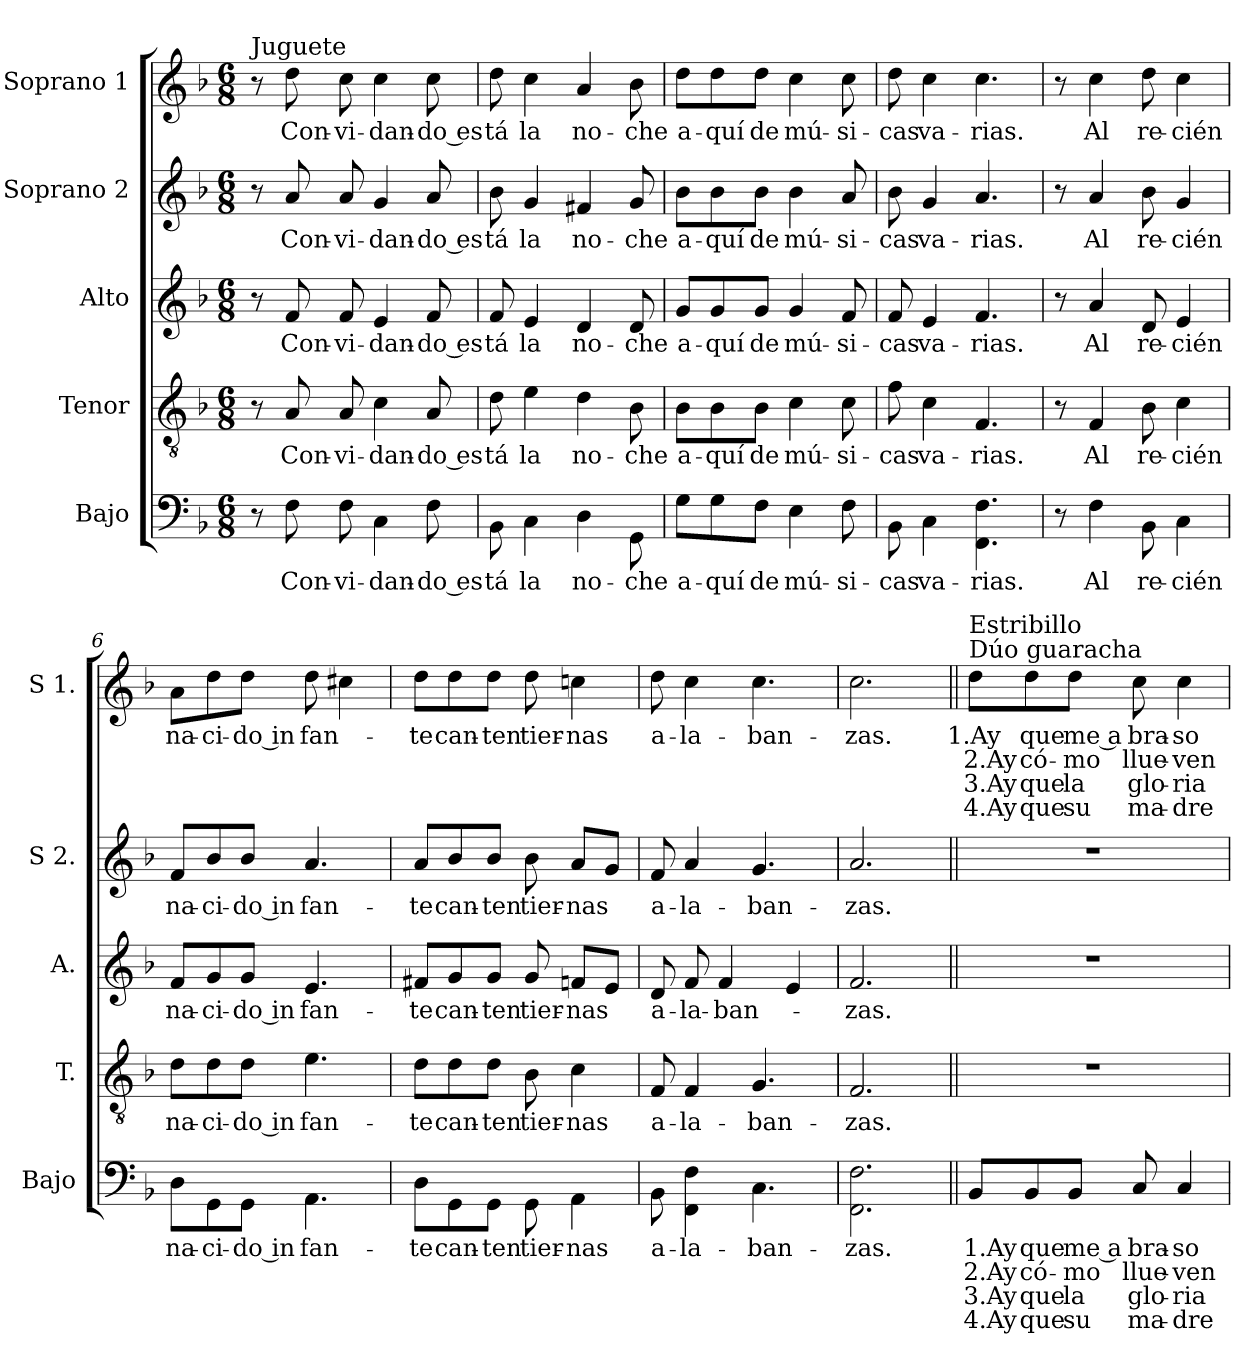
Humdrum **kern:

**kern	**text	**text	**text	**text	**kern	**text	**kern	**text	**kern	**text	**kern	**text	**text	**text	**text
*part5	*part5	*part5	*part5	*part5	*part4	*part4	*part3	*part3	*part2	*part2	*part1	*part1	*part1	*part1	*part1
*staff5	*staff5	*staff5	*staff5	*staff5	*staff4	*staff4	*staff3	*staff3	*staff2	*staff2	*staff1	*staff1	*staff1	*staff1	*staff1
*I"Bajo	*	*	*	*	*I"Tenor	*	*I"Alto	*	*I"Soprano 2	*	*I"Soprano 1	*	*	*	*
*I'Bajo	*	*	*	*	*I'T.	*	*I'A.	*	*I'S 2.	*	*I'S 1.	*	*	*	*
*clefF4	*	*	*	*	*clefGv2	*	*clefG2	*	*clefG2	*	*clefG2	*	*	*	*
*k[b-]	*	*	*	*	*k[b-]	*	*k[b-]	*	*k[b-]	*	*k[b-]	*	*	*	*
*M6/8	*	*	*	*	*M6/8	*	*M6/8	*	*M6/8	*	*M6/8	*	*	*	*
*MM120	*	*	*	*	*MM120	*	*MM120	*	*MM120	*	*MM120	*	*	*	*
=1	=1	=1	=1	=1	=1	=1	=1	=1	=1	=1	=1	=1	=1	=1	=1
!	!	!	!	!	!	!	!	!	!	!	!LO:TX:a:t=Juguete	!	!	!	!
8r	.	.	.	.	8r	.	8r	.	8r	.	8r	.	.	.	.
!	!LO:LY:b	!	!	!	!	!LO:LY:b	!	!LO:LY:b	!	!LO:LY:b	!	!LO:LY:b	!	!	!
8F\	Con-	.	.	.	8A/	Con-	8f/	Con-	8a/	Con-	8dd\	Con-	.	.	.
!	!LO:LY:b	!	!	!	!	!LO:LY:b	!	!LO:LY:b	!	!LO:LY:b	!	!LO:LY:b	!	!	!
8F\	-vi-	.	.	.	8A/	-vi-	8f/	-vi-	8a/	-vi-	8cc\	-vi-	.	.	.
!	!LO:LY:b	!	!	!	!	!LO:LY:b	!	!LO:LY:b	!	!LO:LY:b	!	!LO:LY:b	!	!	!
4C\	-dan-	.	.	.	4c\	-dan-	4e/	-dan-	4g/	-dan-	4cc\	-dan-	.	.	.
!	!LO:LY:b	!	!	!	!	!LO:LY:b	!	!LO:LY:b	!	!LO:LY:b	!	!LO:LY:b	!	!	!
8F\	do es	.	.	.	8A/	do es	8f/	do es	8a/	do es	8cc\	do es	.	.	.
=2	=2	=2	=2	=2	=2	=2	=2	=2	=2	=2	=2	=2	=2	=2	=2
!	!LO:LY:b	!	!	!	!	!LO:LY:b	!	!LO:LY:b	!	!LO:LY:b	!	!LO:LY:b	!	!	!
8BB-\	-tá	.	.	.	8d\	-tá	8f/	-tá	8b-\	-tá	8dd\	-tá	.	.	.
!	!LO:LY:b	!	!	!	!	!LO:LY:b	!	!LO:LY:b	!	!LO:LY:b	!	!LO:LY:b	!	!	!
4C\	la	.	.	.	4e\	la	4e/	la	4g/	la	4cc\	la	.	.	.
!	!LO:LY:b	!	!	!	!	!LO:LY:b	!	!LO:LY:b	!	!LO:LY:b	!	!LO:LY:b	!	!	!
4D\	no-	.	.	.	4d\	no-	4d/	no-	4f#X/	no-	4a/	no-	.	.	.
!	!LO:LY:b	!	!	!	!	!LO:LY:b	!	!LO:LY:b	!	!LO:LY:b	!	!LO:LY:b	!	!	!
8GG\	-che	.	.	.	8B-\	-che	8d/	-che	8g/	-che	8b-\	-che	.	.	.
=3	=3	=3	=3	=3	=3	=3	=3	=3	=3	=3	=3	=3	=3	=3	=3
!	!LO:LY:b	!	!	!	!	!LO:LY:b	!	!LO:LY:b	!	!LO:LY:b	!	!LO:LY:b	!	!	!
8G\L	a-	.	.	.	8B-\L	a-	8g/L	a-	8b-\L	a-	8dd\L	a-	.	.	.
!	!LO:LY:b	!	!	!	!	!LO:LY:b	!	!LO:LY:b	!	!LO:LY:b	!	!LO:LY:b	!	!	!
8G\	-quí	.	.	.	8B-\	-quí	8g/	-quí	8b-\	-quí	8dd\	-quí	.	.	.
!	!LO:LY:b	!	!	!	!	!LO:LY:b	!	!LO:LY:b	!	!LO:LY:b	!	!LO:LY:b	!	!	!
8F\J	de	.	.	.	8B-\J	de	8g/J	de	8b-\J	de	8dd\J	de	.	.	.
!	!LO:LY:b	!	!	!	!	!LO:LY:b	!	!LO:LY:b	!	!LO:LY:b	!	!LO:LY:b	!	!	!
4E\	mú-	.	.	.	4c\	mú-	4g/	mú-	4b-\	mú-	4cc\	mú-	.	.	.
!	!LO:LY:b	!	!	!	!	!LO:LY:b	!	!LO:LY:b	!	!LO:LY:b	!	!LO:LY:b	!	!	!
8F\	-si-	.	.	.	8c\	-si-	8f/	-si-	8a/	-si-	8cc\	-si-	.	.	.
=4	=4	=4	=4	=4	=4	=4	=4	=4	=4	=4	=4	=4	=4	=4	=4
!	!LO:LY:b	!	!	!	!	!LO:LY:b	!	!LO:LY:b	!	!LO:LY:b	!	!LO:LY:b	!	!	!
8BB-\	-cas	.	.	.	8f\	-cas	8f/	-cas	8b-\	-cas	8dd\	-cas	.	.	.
!	!LO:LY:b	!	!	!	!	!LO:LY:b	!	!LO:LY:b	!	!LO:LY:b	!	!LO:LY:b	!	!	!
4C\	va-	.	.	.	4c\	va-	4e/	va-	4g/	va-	4cc\	va-	.	.	.
!	!LO:LY:b	!	!	!	!	!LO:LY:b	!	!LO:LY:b	!	!LO:LY:b	!	!LO:LY:b	!	!	!
4.FF\ 4.F\	-rias.	.	.	.	4.F/	-rias.	4.f/	-rias.	4.a/	-rias.	4.cc\	-rias.	.	.	.
!!LO:LB:g=z
=5	=5	=5	=5	=5	=5	=5	=5	=5	=5	=5	=5	=5	=5	=5	=5
8r	.	.	.	.	8r	.	8r	.	8r	.	8r	.	.	.	.
!	!LO:LY:b	!	!	!	!	!LO:LY:b	!	!LO:LY:b	!	!LO:LY:b	!	!LO:LY:b	!	!	!
4F\	Al	.	.	.	4F/	Al	4a/	Al	4a/	Al	4cc\	Al	.	.	.
!	!LO:LY:b	!	!	!	!	!LO:LY:b	!	!LO:LY:b	!	!LO:LY:b	!	!LO:LY:b	!	!	!
8BB-\	re-	.	.	.	8B-\	re-	8d/	re-	8b-\	re-	8dd\	re-	.	.	.
!	!LO:LY:b	!	!	!	!	!LO:LY:b	!	!LO:LY:b	!	!LO:LY:b	!	!LO:LY:b	!	!	!
4C\	-cién	.	.	.	4c\	-cién	4e/	-cién	4g/	-cién	4cc\	-cién	.	.	.
=6	=6	=6	=6	=6	=6	=6	=6	=6	=6	=6	=6	=6	=6	=6	=6
!	!LO:LY:b	!	!	!	!	!LO:LY:b	!	!LO:LY:b	!	!LO:LY:b	!	!LO:LY:b	!	!	!
8D\L	na-	.	.	.	8d\L	na-	8f/L	na-	8f/L	na-	8a\L	na-	.	.	.
!	!LO:LY:b	!	!	!	!	!LO:LY:b	!	!LO:LY:b	!	!LO:LY:b	!	!LO:LY:b	!	!	!
8GG\	-ci-	.	.	.	8d\	-ci-	8g/	-ci-	8b-/	-ci-	8dd\	-ci-	.	.	.
!	!LO:LY:b	!	!	!	!	!LO:LY:b	!	!LO:LY:b	!	!LO:LY:b	!	!LO:LY:b	!	!	!
8GG\J	do in	.	.	.	8d\J	do in	8g/J	do in	8b-/J	do in	8dd\J	do in	.	.	.
!	!LO:LY:b	!	!	!	!	!LO:LY:b	!	!LO:LY:b	!	!LO:LY:b	!	!LO:LY:b	!	!	!
4.AA\	fan-	.	.	.	4.e\	fan-	4.e/	fan-	4.a/	fan-	8dd\	fan-	.	.	.
.	.	.	.	.	.	.	.	.	.	.	4cc#X\	.	.	.	.
=7	=7	=7	=7	=7	=7	=7	=7	=7	=7	=7	=7	=7	=7	=7	=7
!	!LO:LY:b	!	!	!	!	!LO:LY:b	!	!LO:LY:b	!	!LO:LY:b	!	!LO:LY:b	!	!	!
8D\L	-te	.	.	.	8d\L	-te	8f#X/L	-te	8a/L	-te	8dd\L	-te	.	.	.
!	!LO:LY:b	!	!	!	!	!LO:LY:b	!	!LO:LY:b	!	!LO:LY:b	!	!LO:LY:b	!	!	!
8GG\	can-	.	.	.	8d\	can-	8g/	can-	8b-/	can-	8dd\	can-	.	.	.
!	!LO:LY:b	!	!	!	!	!LO:LY:b	!	!LO:LY:b	!	!LO:LY:b	!	!LO:LY:b	!	!	!
8GG\J	-ten	.	.	.	8d\J	-ten	8g/J	-ten	8b-/J	-ten	8dd\J	-ten	.	.	.
!	!LO:LY:b	!	!	!	!	!LO:LY:b	!	!LO:LY:b	!	!LO:LY:b	!	!LO:LY:b	!	!	!
8GG\	tier-	.	.	.	8B-\	tier-	8g/	tier-	8b-\	tier-	8dd\	tier-	.	.	.
!	!LO:LY:b	!	!	!	!	!LO:LY:b	!	!LO:LY:b	!	!LO:LY:b	!	!LO:LY:b	!	!	!
4AA\	nas	.	.	.	4c\	nas	8fn/L	-nas	8a/L	-nas	4ccn\	-nas	.	.	.
.	.	.	.	.	.	.	8e/J	.	8g/J	.	.	.	.	.	.
=8	=8	=8	=8	=8	=8	=8	=8	=8	=8	=8	=8	=8	=8	=8	=8
!	!LO:LY:b	!	!	!	!	!LO:LY:b	!	!LO:LY:b	!	!LO:LY:b	!	!LO:LY:b	!	!	!
8BB-\	a-	.	.	.	8F/	a-	8d/	a-	8f/	a-	8dd\	a-	.	.	.
!	!LO:LY:b	!	!	!	!	!LO:LY:b	!	!LO:LY:b	!	!LO:LY:b	!	!LO:LY:b	!	!	!
4FF\ 4F\	-la-	.	.	.	4F/	-la-	8f/	-la-	4a/	-la-	4cc\	-la-	.	.	.
!	!	!	!	!	!	!	!	!LO:LY:b	!	!	!	!	!	!	!
.	.	.	.	.	.	.	4f/	-ban-	.	.	.	.	.	.	.
!	!LO:LY:b	!	!	!	!	!LO:LY:b	!	!	!	!LO:LY:b	!	!LO:LY:b	!	!	!
4.C\	-ban-	.	.	.	4.G/	-ban-	.	.	4.g/	-ban-	4.cc\	-ban-	.	.	.
.	.	.	.	.	.	.	4e/	.	.	.	.	.	.	.	.
=9	=9	=9	=9	=9	=9	=9	=9	=9	=9	=9	=9	=9	=9	=9	=9
!	!LO:LY:b	!	!	!	!	!LO:LY:b	!	!LO:LY:b	!	!LO:LY:b	!	!LO:LY:b	!	!	!
2.FF\ 2.F\	-zas.	.	.	.	2.F/	-zas.	2.f/	-zas.	2.a/	-zas.	2.cc\	-zas.	.	.	.
!!LO:PB:g=z
=10||	=10||	=10||	=10||	=10||	=10||	=10||	=10||	=10||	=10||	=10||	=10||	=10||	=10||	=10||	=10||
*	*	*	*	*	*	*	*	*	*	*	*MM135	*	*	*	*
!	!	!	!	!	!	!	!	!	!	!	!LO:TX:a:t=Dúo guaracha	!	!	!	!
!	!	!	!	!	!	!	!	!	!	!	!LO:TX:a:t=Estribillo	!	!	!	!
!	!LO:LY:b	!LO:LY:b	!LO:LY:b	!LO:LY:b	!	!	!	!	!	!	!	!LO:LY:b	!LO:LY:b	!LO:LY:b	!LO:LY:b
8BB-/L	1.Ay	2.Ay	3.Ay	4.Ay	2.r	.	2.r	.	2.r	.	8dd\L	1.Ay	2.Ay	3.Ay	4.Ay
!	!LO:LY:b	!LO:LY:b	!LO:LY:b	!LO:LY:b	!	!	!	!	!	!	!	!LO:LY:b	!LO:LY:b	!LO:LY:b	!LO:LY:b
8BB-/	que	có-	que	que	.	.	.	.	.	.	8dd\	que	có-	que	que
!	!LO:LY:b	!LO:LY:b	!LO:LY:b	!LO:LY:b	!	!	!	!	!	!	!	!LO:LY:b	!LO:LY:b	!LO:LY:b	!LO:LY:b
8BB-/J	me a	-mo	la	su	.	.	.	.	.	.	8dd\J	me a	-mo	la	su
!	!LO:LY:b	!LO:LY:b	!LO:LY:b	!LO:LY:b	!	!	!	!	!	!	!	!LO:LY:b	!LO:LY:b	!LO:LY:b	!LO:LY:b
8C/	-bra-	llue-	glo-	ma-	.	.	.	.	.	.	8cc\	-bra-	llue-	glo-	ma-
!	!LO:LY:b	!LO:LY:b	!LO:LY:b	!LO:LY:b	!	!	!	!	!	!	!	!LO:LY:b	!LO:LY:b	!LO:LY:b	!LO:LY:b
4C/	-so	-ven	-ria	-dre	.	.	.	.	.	.	4cc\	-so	-ven	-ria	-dre
=	=	=	=	=	=	=	=	=	=	=	=	=	=	=	=
*-	*-	*-	*-	*-	*-	*-	*-	*-	*-	*-	*-	*-	*-	*-	*-
